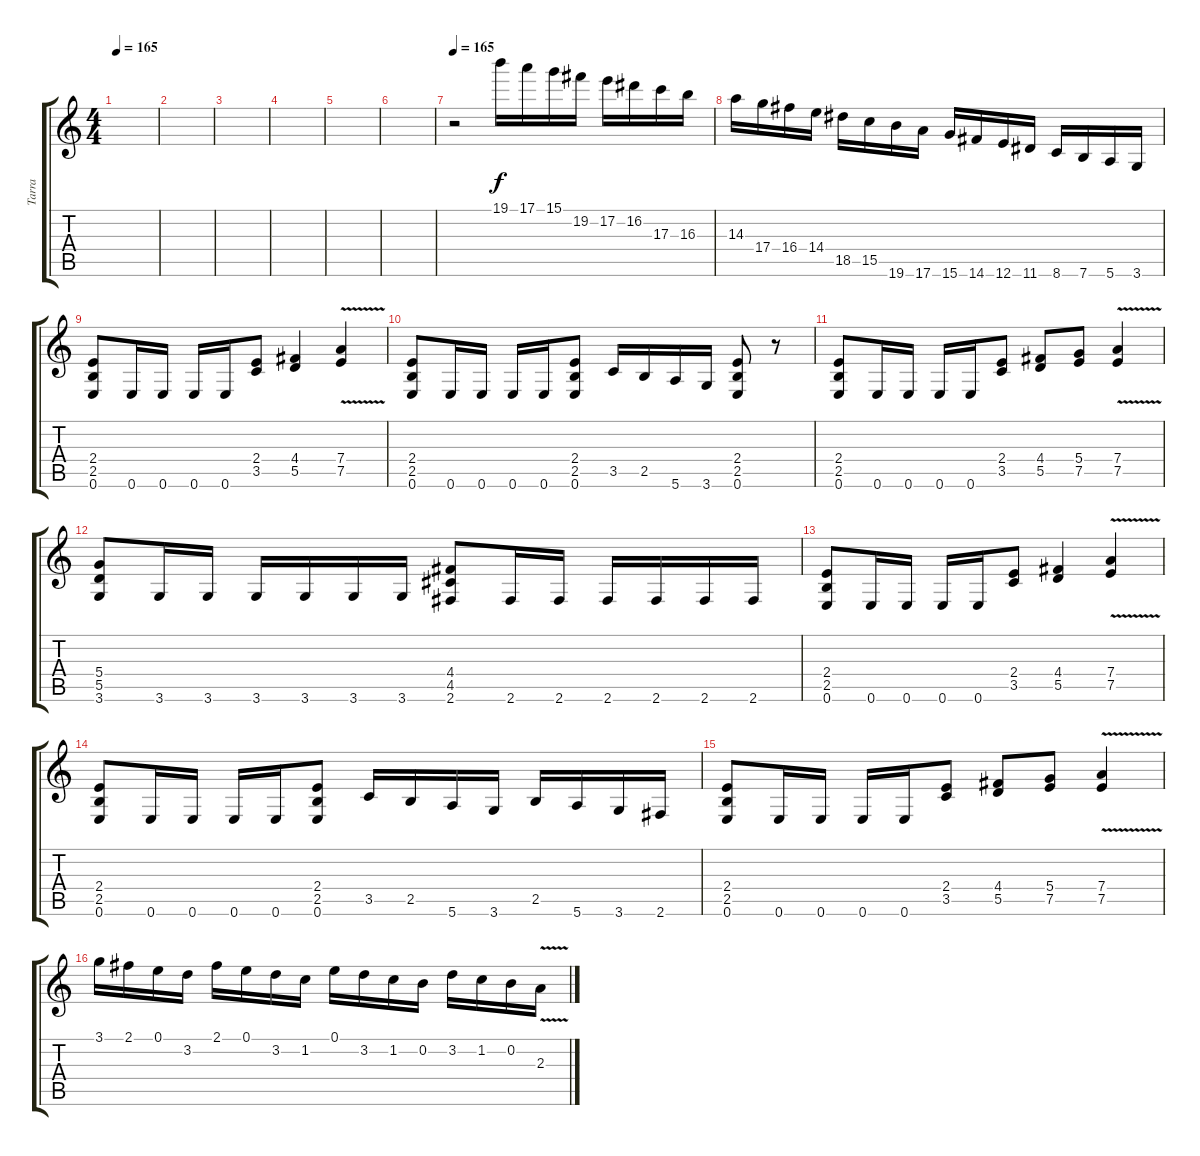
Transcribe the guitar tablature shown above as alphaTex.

\track ("Tarra" "Tarra") {instrument distortionguitar}
\staff {score tabs}
\tuning (E4 B3 G3 D3 A2 E2) {hide}
\ts (4 4)
\tempo 165
\tempo 120
\tempo 165
\clef g2
\ks c
|
|
|
|
|
|
\tempo 165
r.2 19.1.16 17.1.16 15.1.16 19.2.16 17.2.16 16.2.16 17.3.16 16.3.16 |
14.3.16 17.4.16 16.4.16 14.4.16 18.5.16 15.5.16 19.6.16 17.6.16 15.6.16 14.6.16 12.6.16 11.6.16 8.6.16 7.6.16 5.6.16 3.6.16 |
(2.4 2.5 0.6).8 0.6.16 0.6.16 0.6.16 0.6.16 (2.4 3.5).8 (4.4 5.5).4 (7.4{v} 7.5).4 |
(2.4 2.5 0.6).8 0.6.16 0.6.16 0.6.16 0.6.16 (2.4 2.5 0.6).8 3.5.16 2.5.16 5.6.16 3.6.16 (2.4 2.5 0.6).8 r.8 |
(2.4 2.5 0.6).8 0.6.16 0.6.16 0.6.16 0.6.16 (2.4 3.5).8 (4.4 5.5).8 (5.4 7.5).8 (7.4{v} 7.5{v}).4 |
(5.4 5.5 3.6).8 3.6.16 3.6.16 3.6.16 3.6.16 3.6.16 3.6.16 (4.4 4.5 2.6).8 2.6.16 2.6.16 2.6.16 2.6.16 2.6.16 2.6.16 |
(2.4 2.5 0.6).8 0.6.16 0.6.16 0.6.16 0.6.16 (2.4 3.5).8 (4.4 5.5).4 (7.4{v} 7.5).4 |
(2.4 2.5 0.6).8 0.6.16 0.6.16 0.6.16 0.6.16 (2.4 2.5 0.6).8 3.5.16 2.5.16 5.6.16 3.6.16 2.5.16 5.6.16 3.6.16 2.6.16 |
(2.4 2.5 0.6).8 0.6.16 0.6.16 0.6.16 0.6.16 (2.4 3.5).8 (4.4 5.5).8 (5.4 7.5).8 (7.4{v} 7.5{v}).4 |
3.1.16 2.1.16 0.1.16 3.2.16 2.1.16 0.1.16 3.2.16 1.2.16 0.1.16 3.2.16 1.2.16 0.2.16 3.2.16 1.2.16 0.2.16 2.3{v}.16
